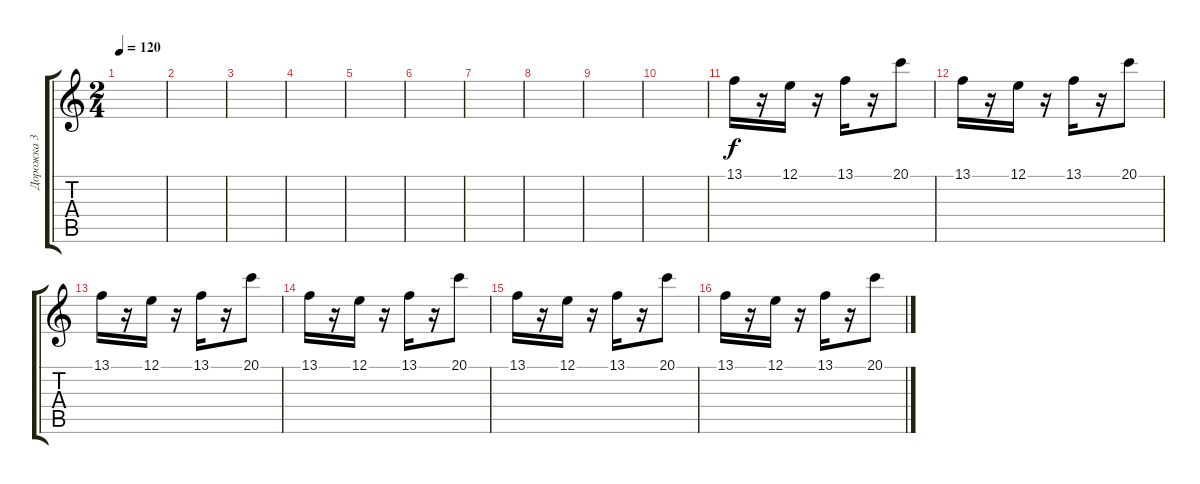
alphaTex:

\track ("Дорожка 3" "Дорожка 3") {instrument stringensemble1}
\staff {score tabs}
\tuning (E4 B3 G3 D3 A2 D2) {hide}
\ts (2 4)
\tempo 120
\clef g2
\ks c
|
|
|
|
|
|
|
|
|
|
13.1.16 r.16 12.1.16 r.16 13.1.16 r.16 20.1.8 |
13.1.16 r.16 12.1.16 r.16 13.1.16 r.16 20.1.8 |
13.1.16 r.16 12.1.16 r.16 13.1.16 r.16 20.1.8 |
13.1.16 r.16 12.1.16 r.16 13.1.16 r.16 20.1.8 |
13.1.16 r.16 12.1.16 r.16 13.1.16 r.16 20.1.8 |
13.1.16 r.16 12.1.16 r.16 13.1.16 r.16 20.1.8
